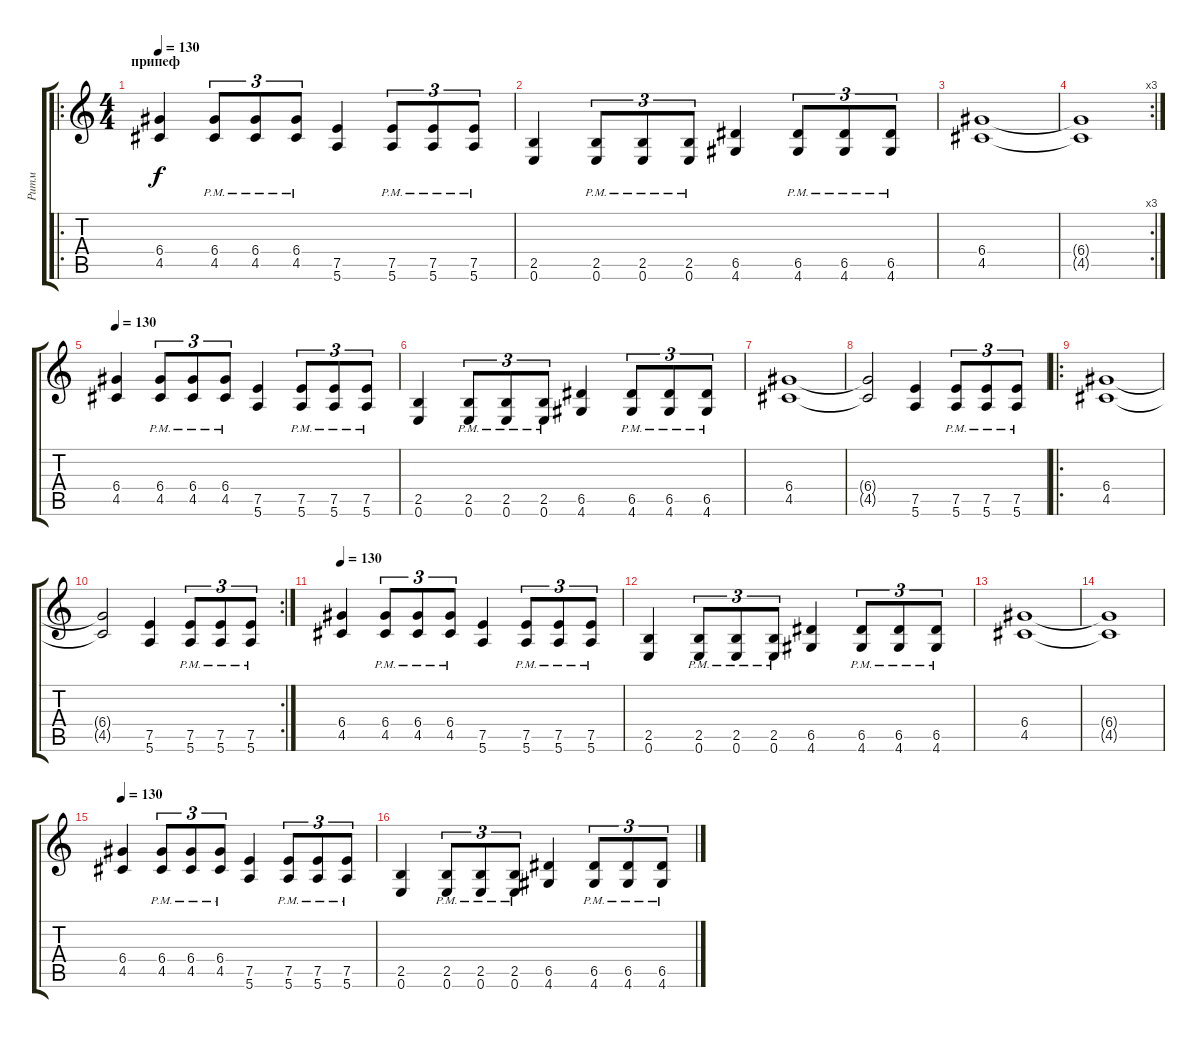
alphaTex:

\track ("Ритм" "Ритм") {instrument overdrivenguitar}
\staff {score tabs}
\tuning (E4 B3 G3 D3 A2 E2) {hide}
\ro
\ts (4 4)
\section ("" "припеф")
\tempo 130
\clef g2
\ks c
(6.4 4.5).4{dy f} (6.4{pm} 4.5{pm}).8{tu (3 2)} (6.4{pm} 4.5{pm}).8{tu (3 2)} (6.4{pm} 4.5{pm}).8{tu (3 2)} (7.5 5.6).4 (7.5{pm} 5.6{pm}).8{tu (3 2)} (7.5{pm} 5.6{pm}).8{tu (3 2)} (7.5{pm} 5.6{pm}).8{tu (3 2)} |
(2.5 0.6).4 (2.5{pm} 0.6).8{tu (3 2)} (2.5{pm} 0.6).8{tu (3 2)} (2.5{pm} 0.6).8{tu (3 2)} (6.5 4.6).4 (6.5{pm} 4.6{pm}).8{tu (3 2)} (6.5{pm} 4.6{pm}).8{tu (3 2)} (6.5{pm} 4.6{pm}).8{tu (3 2)} |
(6.4 4.5).1 |
\rc 3
(6.4{t} 4.5{t}).1 |
\tempo 130
(6.4 4.5).4 (6.4{pm} 4.5{pm}).8{tu (3 2)} (6.4{pm} 4.5{pm}).8{tu (3 2)} (6.4{pm} 4.5{pm}).8{tu (3 2)} (7.5 5.6).4 (7.5{pm} 5.6{pm}).8{tu (3 2)} (7.5{pm} 5.6{pm}).8{tu (3 2)} (7.5{pm} 5.6{pm}).8{tu (3 2)} |
(2.5 0.6).4 (2.5{pm} 0.6).8{tu (3 2)} (2.5{pm} 0.6).8{tu (3 2)} (2.5{pm} 0.6).8{tu (3 2)} (6.5 4.6).4 (6.5{pm} 4.6{pm}).8{tu (3 2)} (6.5{pm} 4.6{pm}).8{tu (3 2)} (6.5{pm} 4.6{pm}).8{tu (3 2)} |
(6.4 4.5).1 |
(6.4{t} 4.5{t}).2 (7.5 5.6).4 (7.5{pm} 5.6{pm}).8{tu (3 2)} (7.5{pm} 5.6{pm}).8{tu (3 2)} (7.5{pm} 5.6{pm}).8{tu (3 2)} |
\ro
(6.4 4.5).1 |
\rc 2
(6.4{t} 4.5{t}).2 (7.5 5.6).4 (7.5{pm} 5.6{pm}).8{tu (3 2)} (7.5{pm} 5.6{pm}).8{tu (3 2)} (7.5{pm} 5.6{pm}).8{tu (3 2)} |
\tempo 130
(6.4 4.5).4 (6.4{pm} 4.5{pm}).8{tu (3 2)} (6.4{pm} 4.5{pm}).8{tu (3 2)} (6.4{pm} 4.5{pm}).8{tu (3 2)} (7.5 5.6).4 (7.5{pm} 5.6{pm}).8{tu (3 2)} (7.5{pm} 5.6{pm}).8{tu (3 2)} (7.5{pm} 5.6{pm}).8{tu (3 2)} |
(2.5 0.6).4 (2.5{pm} 0.6).8{tu (3 2)} (2.5{pm} 0.6).8{tu (3 2)} (2.5{pm} 0.6).8{tu (3 2)} (6.5 4.6).4 (6.5{pm} 4.6{pm}).8{tu (3 2)} (6.5{pm} 4.6{pm}).8{tu (3 2)} (6.5{pm} 4.6{pm}).8{tu (3 2)} |
(6.4 4.5).1 |
(6.4{t} 4.5{t}).1 |
\tempo 130
(6.4 4.5).4 (6.4{pm} 4.5{pm}).8{tu (3 2)} (6.4{pm} 4.5{pm}).8{tu (3 2)} (6.4{pm} 4.5{pm}).8{tu (3 2)} (7.5 5.6).4 (7.5{pm} 5.6{pm}).8{tu (3 2)} (7.5{pm} 5.6{pm}).8{tu (3 2)} (7.5{pm} 5.6{pm}).8{tu (3 2)} |
(2.5 0.6).4 (2.5{pm} 0.6).8{tu (3 2)} (2.5{pm} 0.6).8{tu (3 2)} (2.5{pm} 0.6).8{tu (3 2)} (6.5 4.6).4 (6.5{pm} 4.6{pm}).8{tu (3 2)} (6.5{pm} 4.6{pm}).8{tu (3 2)} (6.5{pm} 4.6{pm}).8{tu (3 2)}
